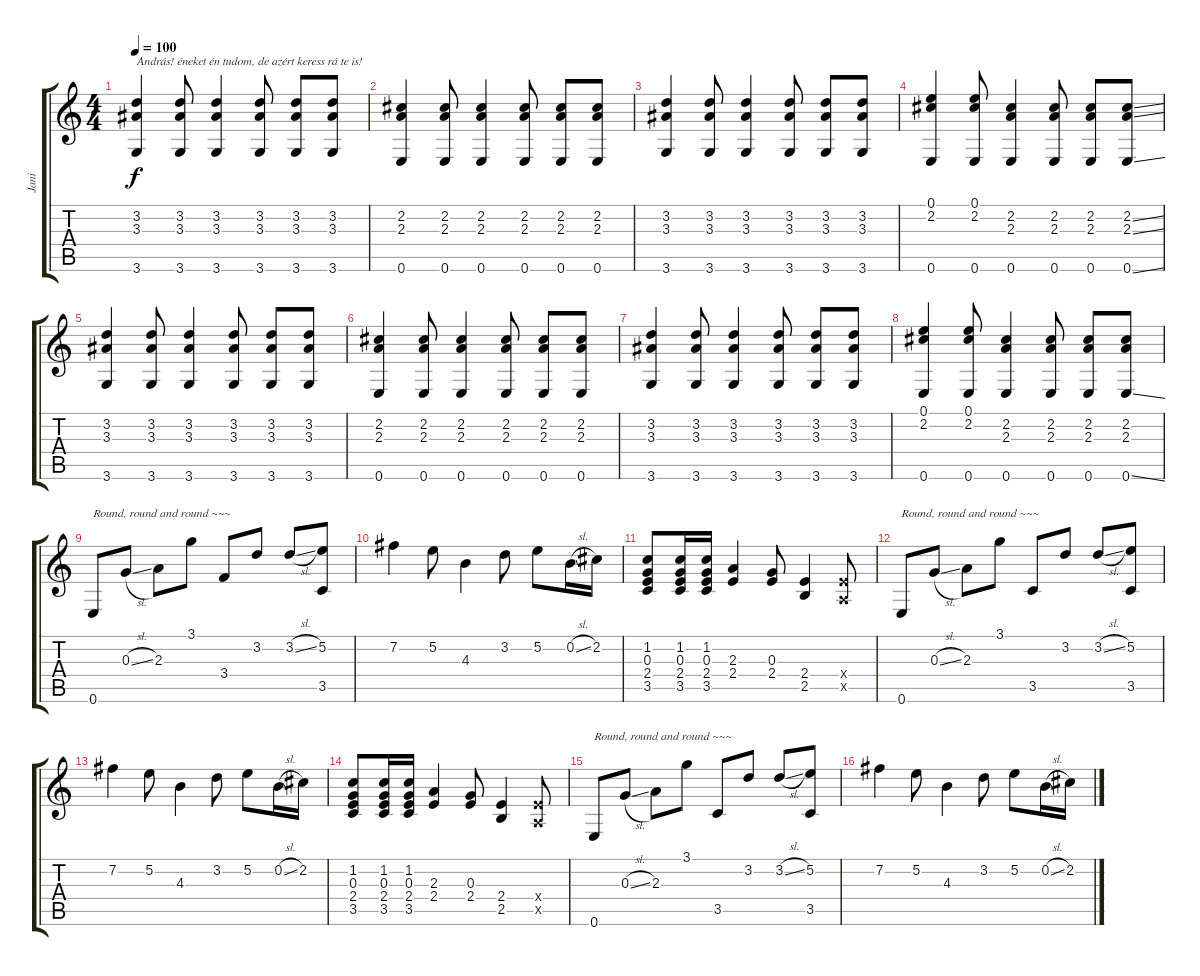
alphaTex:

\track ("Jani" "Jani") {instrument distortionguitar}
\staff {score tabs}
\tuning (E4 B3 G3 D3 A2 E2) {hide}
\ts (4 4)
\tempo 100
\clef g2
\ks c
(3.2 3.3 3.6).4{txt "András! éneket én tudom, de azért keress rá te is!" dy f instrument distortionguitar} (3.2 3.3 3.6).8 (3.2 3.3 3.6).4 (3.2 3.3 3.6).8 (3.2 3.3 3.6).8 (3.2 3.3 3.6).8 |
(2.2 2.3 0.6).4 (2.2 2.3 0.6).8 (2.2 2.3 0.6).4 (2.2 2.3 0.6).8 (2.2 2.3 0.6).8 (2.2 2.3 0.6).8 |
(3.2 3.3 3.6).4 (3.2 3.3 3.6).8 (3.2 3.3 3.6).4 (3.2 3.3 3.6).8 (3.2 3.3 3.6).8 (3.2 3.3 3.6).8 |
(0.1 2.2 0.6).4 (0.1 2.2 0.6).8 (2.2 2.3 0.6).4 (2.2 2.3 0.6).8 (2.2 2.3 0.6).8 (2.2{ss} 2.3{ss} 0.6{ss}).8 |
(3.2 3.3 3.6).4 (3.2 3.3 3.6).8 (3.2 3.3 3.6).4 (3.2 3.3 3.6).8 (3.2 3.3 3.6).8 (3.2 3.3 3.6).8 |
(2.2 2.3 0.6).4 (2.2 2.3 0.6).8 (2.2 2.3 0.6).4 (2.2 2.3 0.6).8 (2.2 2.3 0.6).8 (2.2 2.3 0.6).8 |
(3.2 3.3 3.6).4 (3.2 3.3 3.6).8 (3.2 3.3 3.6).4 (3.2 3.3 3.6).8 (3.2 3.3 3.6).8 (3.2 3.3 3.6).8 |
(0.1 2.2 0.6).4 (0.1 2.2 0.6).8 (2.2 2.3 0.6).4 (2.2 2.3 0.6).8 (2.2 2.3 0.6).8 (2.2 2.3 0.6{ss}).8 |
0.6.8{txt "Round, round and round ~~~"} 0.3{sl}.8 2.3.8 3.1.8 3.4.8 3.2.8 3.2{sl}.8 (5.2 3.5).8 |
7.2.4 5.2.8 4.3.4 3.2.8 5.2.8 0.2{sl}.16 2.2.16 |
(1.2 0.3 2.4 3.5).8 (1.2 0.3 2.4 3.5).16 (1.2 0.3 2.4 3.5).16 (2.3 2.4).4 (0.3 2.4).8 (2.4 2.5).4 (2.4{x} 0.5{x}).8 |
0.6.8{txt "Round, round and round ~~~"} 0.3{sl}.8 2.3.8 3.1.8 3.5.8 3.2.8 3.2{sl}.8 (5.2 3.5).8 |
7.2.4 5.2.8 4.3.4 3.2.8 5.2.8 0.2{sl}.16 2.2.16 |
(1.2 0.3 2.4 3.5).8 (1.2 0.3 2.4 3.5).16 (1.2 0.3 2.4 3.5).16 (2.3 2.4).4 (0.3 2.4).8 (2.4 2.5).4 (2.4{x} 0.5{x}).8 |
0.6.8{txt "Round, round and round ~~~"} 0.3{sl}.8 2.3.8 3.1.8 3.5.8 3.2.8 3.2{sl}.8 (5.2 3.5).8 |
7.2.4 5.2.8 4.3.4 3.2.8 5.2.8 0.2{sl}.16 2.2.16
